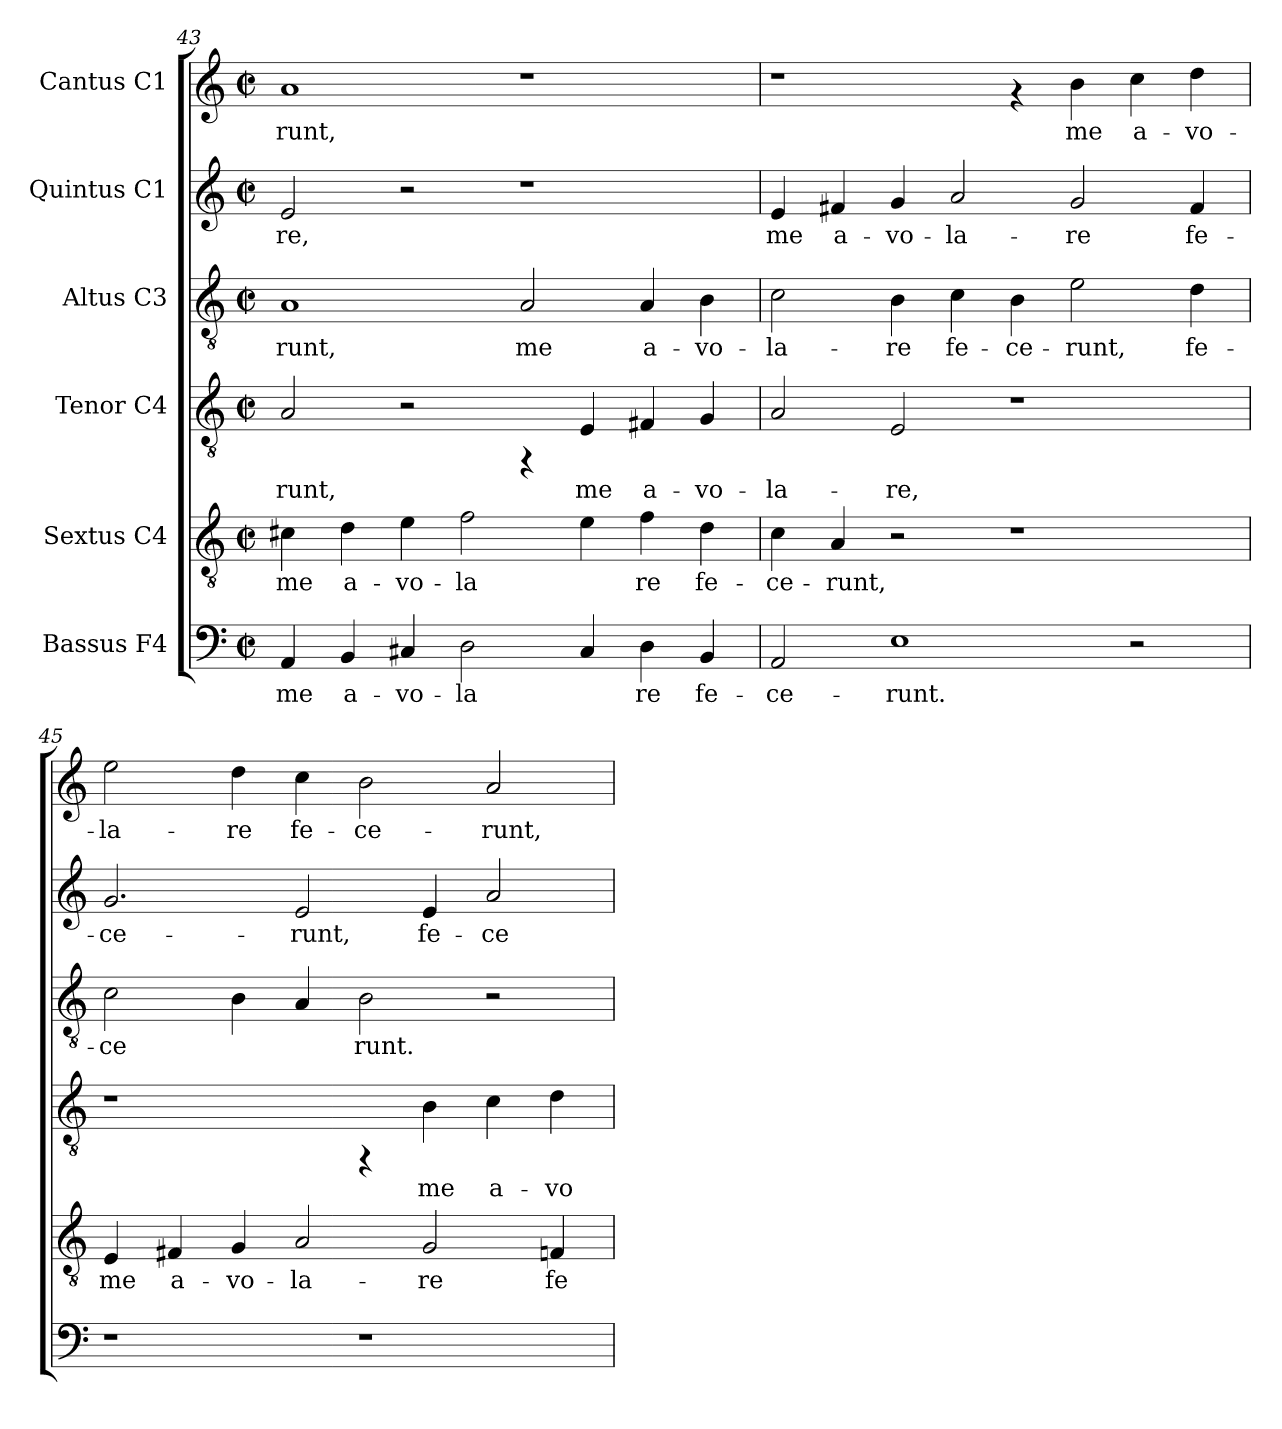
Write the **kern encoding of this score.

**kern	**text	**kern	**text	**kern	**text	**kern	**text	**kern	**text	**kern	**text
*part6	*part6	*part5	*part5	*part4	*part4	*part3	*part3	*part2	*part2	*part1	*part1
*staff6	*staff6	*staff5	*staff5	*staff4	*staff4	*staff3	*staff3	*staff2	*staff2	*staff1	*staff1
*I"Bassus  F4	*	*I"Sextus  C4	*	*I"Tenor  C4	*	*I"Altus  C3	*	*I"Quintus  C1	*	*I"Cantus  C1	*
*clefF4	*	*clefGv2	*	*clefGv2	*	*clefGv2	*	*clefG2	*	*clefG2	*
*k[]	*	*k[]	*	*k[]	*	*k[]	*	*k[]	*	*k[]	*
*C:	*	*C:	*	*C:	*	*C:	*	*C:	*	*C:	*
*M2/2	*	*M2/2	*	*M2/2	*	*M2/2	*	*M2/2	*	*M2/2	*
*met(c|)	*	*met(c|)	*	*met(c|)	*	*met(c|)	*	*met(c|)	*	*met(c|)	*
=43	=43	=43	=43	=43	=43	=43	=43	=43	=43	=43	=43
!	!LO:LY:b:cj	!	!LO:LY:b:cj	!	!LO:LY:b:cj	!	!LO:LY:b:cj	!	!LO:LY:b:cj	!	!LO:LY:b:cj
4AA/	me	4c#X\	me	2A/	-runt,	1A	-runt,	2e/	-re,	1a	-runt,
!	!LO:LY:b:cj	!	!LO:LY:b:cj	!	!	!	!	!	!	!	!
4BB/	a-	4d\	a-	.	.	.	.	.	.	.	.
!	!LO:LY:b:cj	!	!LO:LY:b:cj	!	!	!	!	!	!	!	!
4C#X/	-vo-	4e\	-vo-	2r	.	.	.	2r	.	.	.
!	!LO:LY:b:cj	!	!LO:LY:b:cj	!	!	!	!	!	!	!	!
2D\	-la-	2f\	-la-	.	.	.	.	.	.	.	.
!	!	!	!	!	!	!	!LO:LY:b:cj	!	!	!	!
.	.	.	.	4rFF	.	2A/	me	1r	.	1r	.
!	!LO:LY:b:cj	!	!LO:LY:b:cj	!	!LO:LY:b:cj	!	!	!	!	!	!
4C#/	--	4e\	--	4E/	me	.	.	.	.	.	.
!	!LO:LY:b:cj	!	!LO:LY:b:cj	!	!LO:LY:b:cj	!	!LO:LY:b:cj	!	!	!	!
4D\	-re	4f\	-re	4F#X/	a-	4A/	a-	.	.	.	.
!	!LO:LY:b:cj	!	!LO:LY:b:cj	!	!LO:LY:b:cj	!	!LO:LY:b:cj	!	!	!	!
4BB/	fe-	4d\	fe-	4G/	-vo-	4B\	-vo-	.	.	.	.
=44	=44	=44	=44	=44	=44	=44	=44	=44	=44	=44	=44
!	!LO:LY:b:cj	!	!LO:LY:b:cj	!	!LO:LY:b:cj	!	!LO:LY:b:cj	!	!LO:LY:b:cj	!	!
2AA/	-ce-	4c\	-ce-	2A/	-la-	2c\	-la-	4e/	me	1r	.
!	!	!	!LO:LY:b:cj	!	!	!	!	!	!LO:LY:b:cj	!	!
.	.	4A/	-runt,	.	.	.	.	4f#X/	a-	.	.
!	!LO:LY:b:cj	!	!	!	!LO:LY:b:cj	!	!LO:LY:b:cj	!	!LO:LY:b:cj	!	!
1E	-runt.	2r	.	2E/	-re,	4B\	-re	4g/	-vo-	.	.
!	!	!	!	!	!	!	!LO:LY:b:cj	!	!LO:LY:b:cj	!	!
.	.	.	.	.	.	4c\	fe-	2a/	-la-	.	.
!	!	!	!	!	!	!	!LO:LY:b:cj	!	!	!	!
.	.	1r	.	1r	.	4B\	-ce-	.	.	4rf	.
!	!	!	!	!	!	!	!LO:LY:b:cj	!	!LO:LY:b:cj	!	!LO:LY:b:cj
.	.	.	.	.	.	2e\	-runt,	2g/	-re	4b\	me
!	!	!	!	!	!	!	!	!	!	!	!LO:LY:b:cj
2r	.	.	.	.	.	.	.	.	.	4cc\	a-
!	!	!	!	!	!	!	!LO:LY:b:cj	!	!LO:LY:b:cj	!	!LO:LY:b:cj
.	.	.	.	.	.	4d\	fe-	4f#/	fe-	4dd\	-vo-
=45	=45	=45	=45	=45	=45	=45	=45	=45	=45	=45	=45
!	!	!	!LO:LY:b:cj	!	!	!	!LO:LY:b:cj	!	!LO:LY:b:cj	!	!LO:LY:b:cj
1r	.	4E/	me	1r	.	2c\	-ce-	2.g/	-ce-	2ee\	-la-
!	!	!	!LO:LY:b:cj	!	!	!	!	!	!	!	!
.	.	4F#X/	a-	.	.	.	.	.	.	.	.
!	!	!	!LO:LY:b:cj	!	!	!	!LO:LY:b:cj	!	!	!	!LO:LY:b:cj
.	.	4G/	-vo-	.	.	4B\	--	.	.	4dd\	-re
!	!	!	!LO:LY:b:cj	!	!	!	!LO:LY:b:cj	!	!LO:LY:b:cj	!	!LO:LY:b:cj
.	.	2A/	-la-	.	.	4A/	--	2e/	-runt,	4cc\	fe-
!	!	!	!	!	!	!	!LO:LY:b:cj	!	!	!	!LO:LY:b:cj
1r	.	.	.	4rFF	.	2B\	-runt.	.	.	2b\	-ce-
!	!	!	!LO:LY:b:cj	!	!LO:LY:b:cj	!	!	!	!LO:LY:b:cj	!	!
.	.	2G/	-re	4B\	me	.	.	4e/	fe-	.	.
!	!	!	!	!	!LO:LY:b:cj	!	!	!	!LO:LY:b:cj	!	!LO:LY:b:cj
.	.	.	.	4c\	a-	2r	.	2a/	-ce-	2a/	-runt,
!	!	!	!LO:LY:b:cj	!	!LO:LY:b:cj	!	!	!	!	!	!
.	.	4Fn/	fe-	4d\	-vo-	.	.	.	.	.	.
=	=	=	=	=	=	=	=	=	=	=	=
*-	*-	*-	*-	*-	*-	*-	*-	*-	*-	*-	*-
